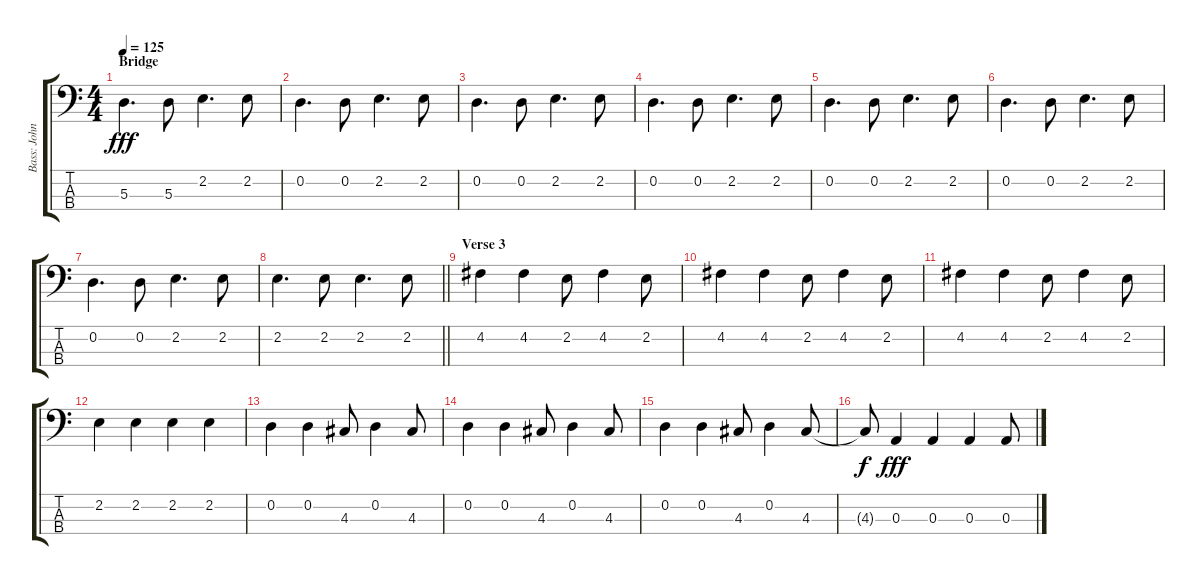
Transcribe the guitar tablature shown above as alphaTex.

\track ("Bass: John McVie" "Bass: John") {instrument electricbasspick}
\staff {score tabs}
\tuning (G2 D2 A1 E1) {hide}
\ts (4 4)
\section ("" "Bridge")
\tempo 125
\clef f4
\ks c
5.3.4{d dy fff} 5.3.8 2.2.4{d} 2.2.8 |
0.2.4{d} 0.2.8 2.2.4{d} 2.2.8 |
0.2.4{d} 0.2.8 2.2.4{d} 2.2.8 |
0.2.4{d} 0.2.8 2.2.4{d} 2.2.8 |
0.2.4{d} 0.2.8 2.2.4{d} 2.2.8 |
0.2.4{d} 0.2.8 2.2.4{d} 2.2.8 |
0.2.4{d} 0.2.8 2.2.4{d} 2.2.8 |
\barLineRight lightlight
2.2.4{d} 2.2.8 2.2.4{d} 2.2.8 |
\section ("" "Verse 3")
4.2.4 4.2.4 2.2.8 4.2.4 2.2.8 |
4.2.4 4.2.4 2.2.8 4.2.4 2.2.8 |
4.2.4 4.2.4 2.2.8 4.2.4 2.2.8 |
2.2.4 2.2.4 2.2.4 2.2.4 |
0.2.4 0.2.4 4.3.8 0.2.4 4.3.8 |
0.2.4 0.2.4 4.3.8 0.2.4 4.3.8 |
0.2.4 0.2.4 4.3.8 0.2.4 4.3.8 |
4.3{t}.8{dy f} 0.3.4{dy fff} 0.3.4 0.3.4 0.3.8
